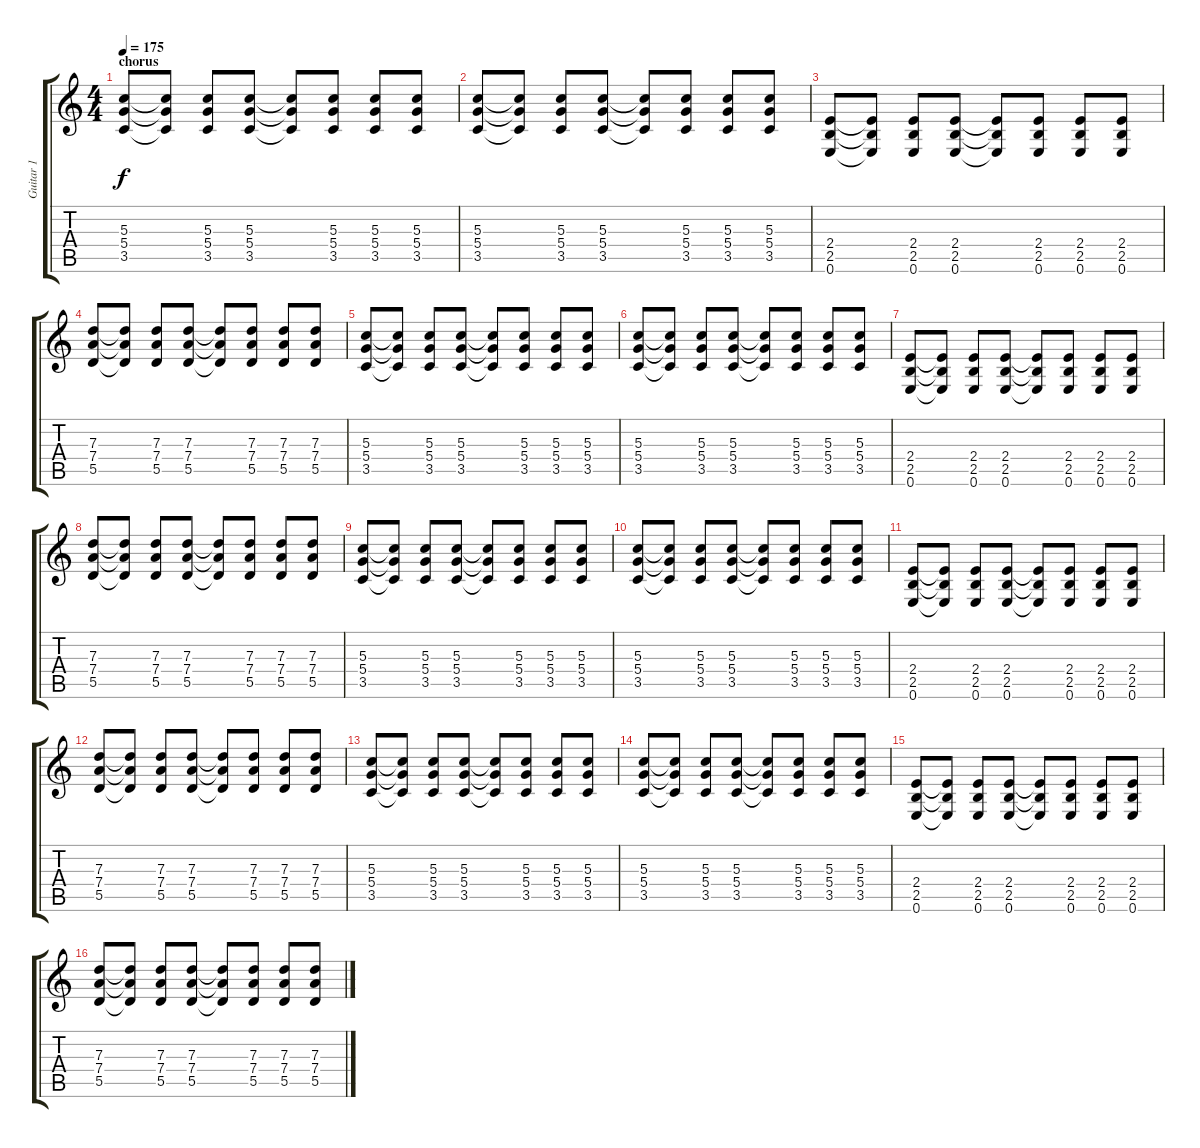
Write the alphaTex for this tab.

\track ("Guitar 1" "Guitar 1") {instrument distortionguitar}
\staff {score tabs}
\tuning (E4 B3 G3 D3 A2 E2) {hide}
\ts (4 4)
\section ("" "chorus")
\tempo 175
\clef g2
\ks c
(5.3 5.4 3.5).8{dy f} (5.3{t} 5.4{t} 3.5{t}).8 (5.3 5.4 3.5).8 (5.3 5.4 3.5).8 (5.3{t} 5.4{t} 3.5{t}).8 (5.3 5.4 3.5).8 (5.3 5.4 3.5).8 (5.3 5.4 3.5).8 |
(5.3 5.4 3.5).8 (5.3{t} 5.4{t} 3.5{t}).8 (5.3 5.4 3.5).8 (5.3 5.4 3.5).8 (5.3{t} 5.4{t} 3.5{t}).8 (5.3 5.4 3.5).8 (5.3 5.4 3.5).8 (5.3 5.4 3.5).8 |
(2.4 2.5 0.6).8 (2.4{t} 2.5{t} 0.6{t}).8 (2.4 2.5 0.6).8 (2.4 2.5 0.6).8 (2.4{t} 2.5{t} 0.6{t}).8 (2.4 2.5 0.6).8 (2.4 2.5 0.6).8 (2.4 2.5 0.6).8 |
(7.3 7.4 5.5).8 (7.3{t} 7.4{t} 5.5{t}).8 (7.3 7.4 5.5).8 (7.3 7.4 5.5).8 (7.3{t} 7.4{t} 5.5{t}).8 (7.3 7.4 5.5).8 (7.3 7.4 5.5).8 (7.3 7.4 5.5).8 |
(5.3 5.4 3.5).8 (5.3{t} 5.4{t} 3.5{t}).8 (5.3 5.4 3.5).8 (5.3 5.4 3.5).8 (5.3{t} 5.4{t} 3.5{t}).8 (5.3 5.4 3.5).8 (5.3 5.4 3.5).8 (5.3 5.4 3.5).8 |
(5.3 5.4 3.5).8 (5.3{t} 5.4{t} 3.5{t}).8 (5.3 5.4 3.5).8 (5.3 5.4 3.5).8 (5.3{t} 5.4{t} 3.5{t}).8 (5.3 5.4 3.5).8 (5.3 5.4 3.5).8 (5.3 5.4 3.5).8 |
(2.4 2.5 0.6).8 (2.4{t} 2.5{t} 0.6{t}).8 (2.4 2.5 0.6).8 (2.4 2.5 0.6).8 (2.4{t} 2.5{t} 0.6{t}).8 (2.4 2.5 0.6).8 (2.4 2.5 0.6).8 (2.4 2.5 0.6).8 |
(7.3 7.4 5.5).8 (7.3{t} 7.4{t} 5.5{t}).8 (7.3 7.4 5.5).8 (7.3 7.4 5.5).8 (7.3{t} 7.4{t} 5.5{t}).8 (7.3 7.4 5.5).8 (7.3 7.4 5.5).8 (7.3 7.4 5.5).8 |
(5.3 5.4 3.5).8 (5.3{t} 5.4{t} 3.5{t}).8 (5.3 5.4 3.5).8 (5.3 5.4 3.5).8 (5.3{t} 5.4{t} 3.5{t}).8 (5.3 5.4 3.5).8 (5.3 5.4 3.5).8 (5.3 5.4 3.5).8 |
(5.3 5.4 3.5).8 (5.3{t} 5.4{t} 3.5{t}).8 (5.3 5.4 3.5).8 (5.3 5.4 3.5).8 (5.3{t} 5.4{t} 3.5{t}).8 (5.3 5.4 3.5).8 (5.3 5.4 3.5).8 (5.3 5.4 3.5).8 |
(2.4 2.5 0.6).8 (2.4{t} 2.5{t} 0.6{t}).8 (2.4 2.5 0.6).8 (2.4 2.5 0.6).8 (2.4{t} 2.5{t} 0.6{t}).8 (2.4 2.5 0.6).8 (2.4 2.5 0.6).8 (2.4 2.5 0.6).8 |
(7.3 7.4 5.5).8 (7.3{t} 7.4{t} 5.5{t}).8 (7.3 7.4 5.5).8 (7.3 7.4 5.5).8 (7.3{t} 7.4{t} 5.5{t}).8 (7.3 7.4 5.5).8 (7.3 7.4 5.5).8 (7.3 7.4 5.5).8 |
(5.3 5.4 3.5).8 (5.3{t} 5.4{t} 3.5{t}).8 (5.3 5.4 3.5).8 (5.3 5.4 3.5).8 (5.3{t} 5.4{t} 3.5{t}).8 (5.3 5.4 3.5).8 (5.3 5.4 3.5).8 (5.3 5.4 3.5).8 |
(5.3 5.4 3.5).8 (5.3{t} 5.4{t} 3.5{t}).8 (5.3 5.4 3.5).8 (5.3 5.4 3.5).8 (5.3{t} 5.4{t} 3.5{t}).8 (5.3 5.4 3.5).8 (5.3 5.4 3.5).8 (5.3 5.4 3.5).8 |
(2.4 2.5 0.6).8 (2.4{t} 2.5{t} 0.6{t}).8 (2.4 2.5 0.6).8 (2.4 2.5 0.6).8 (2.4{t} 2.5{t} 0.6{t}).8 (2.4 2.5 0.6).8 (2.4 2.5 0.6).8 (2.4 2.5 0.6).8 |
(7.3 7.4 5.5).8 (7.3{t} 7.4{t} 5.5{t}).8 (7.3 7.4 5.5).8 (7.3 7.4 5.5).8 (7.3{t} 7.4{t} 5.5{t}).8 (7.3 7.4 5.5).8 (7.3 7.4 5.5).8 (7.3 7.4 5.5).8
